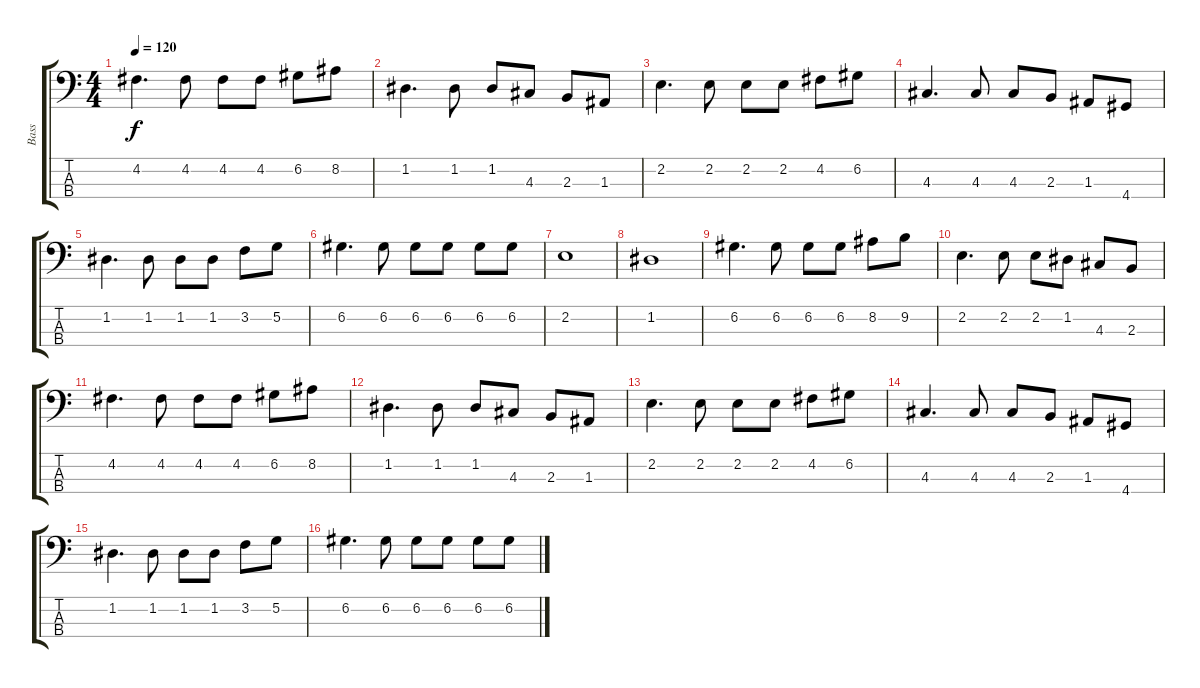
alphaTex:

\track ("Bass" "Bass") {instrument electricbassfinger}
\staff {score tabs}
\tuning (G2 D2 A1 E1) {hide}
\ts (4 4)
\tempo 120
\clef f4
\ks c
4.2.4{d dy f} 4.2.8 4.2.8 4.2.8 6.2.8 8.2.8 |
1.2.4{d} 1.2.8 1.2.8 4.3.8 2.3.8 1.3.8 |
2.2.4{d} 2.2.8 2.2.8 2.2.8 4.2.8 6.2.8 |
4.3.4{d} 4.3.8 4.3.8 2.3.8 1.3.8 4.4.8 |
1.2.4{d} 1.2.8 1.2.8 1.2.8 3.2.8 5.2.8 |
6.2.4{d} 6.2.8 6.2.8 6.2.8 6.2.8 6.2.8 |
2.2.1 |
1.2.1 |
6.2.4{d} 6.2.8 6.2.8 6.2.8 8.2.8 9.2.8 |
2.2.4{d} 2.2.8 2.2.8 1.2.8 4.3.8 2.3.8 |
4.2.4{d} 4.2.8 4.2.8 4.2.8 6.2.8 8.2.8 |
1.2.4{d} 1.2.8 1.2.8 4.3.8 2.3.8 1.3.8 |
2.2.4{d} 2.2.8 2.2.8 2.2.8 4.2.8 6.2.8 |
4.3.4{d} 4.3.8 4.3.8 2.3.8 1.3.8 4.4.8 |
1.2.4{d} 1.2.8 1.2.8 1.2.8 3.2.8 5.2.8 |
6.2.4{d} 6.2.8 6.2.8 6.2.8 6.2.8 6.2.8
